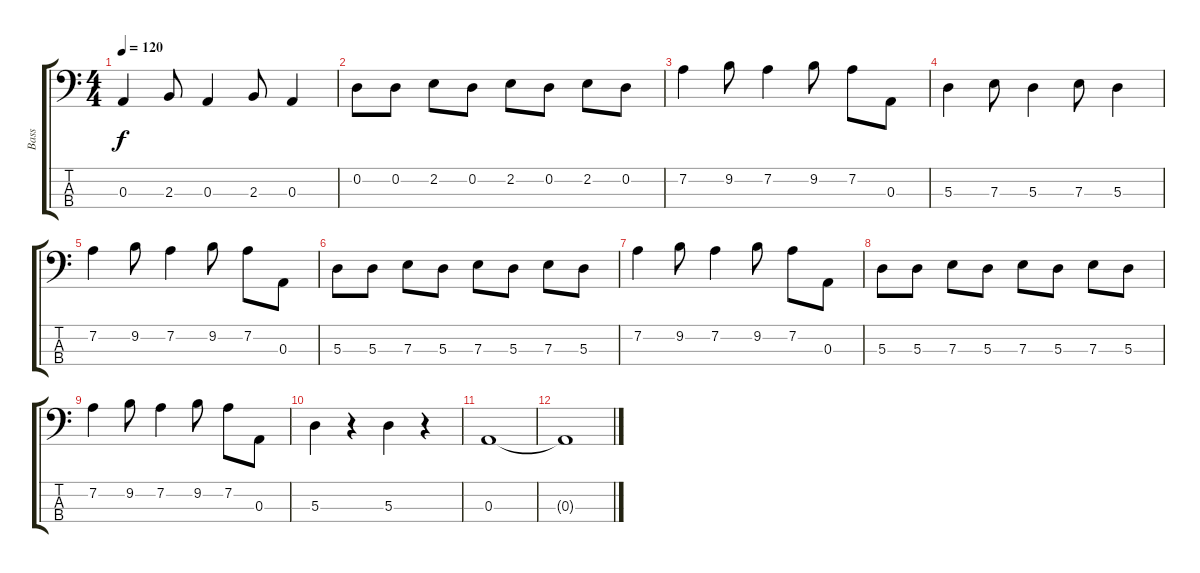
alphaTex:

\track ("Bass" "Bass") {instrument electricbassfinger}
\staff {score tabs}
\tuning (G2 D2 A1 E1) {hide}
\ts (4 4)
\tempo 120
\clef f4
\ks c
0.3.4{dy f} 2.3.8 0.3.4 2.3.8 0.3.4 |
0.2.8 0.2.8 2.2.8 0.2.8 2.2.8 0.2.8 2.2.8 0.2.8 |
7.2.4 9.2.8 7.2.4 9.2.8 7.2.8 0.3.8 |
5.3.4 7.3.8 5.3.4 7.3.8 5.3.4 |
7.2.4 9.2.8 7.2.4 9.2.8 7.2.8 0.3.8 |
5.3.8 5.3.8 7.3.8 5.3.8 7.3.8 5.3.8 7.3.8 5.3.8 |
7.2.4 9.2.8 7.2.4 9.2.8 7.2.8 0.3.8 |
5.3.8 5.3.8 7.3.8 5.3.8 7.3.8 5.3.8 7.3.8 5.3.8 |
7.2.4 9.2.8 7.2.4 9.2.8 7.2.8 0.3.8 |
5.3.4 r.4 5.3.4 r.4 |
0.3.1 |
0.3{t}.1
